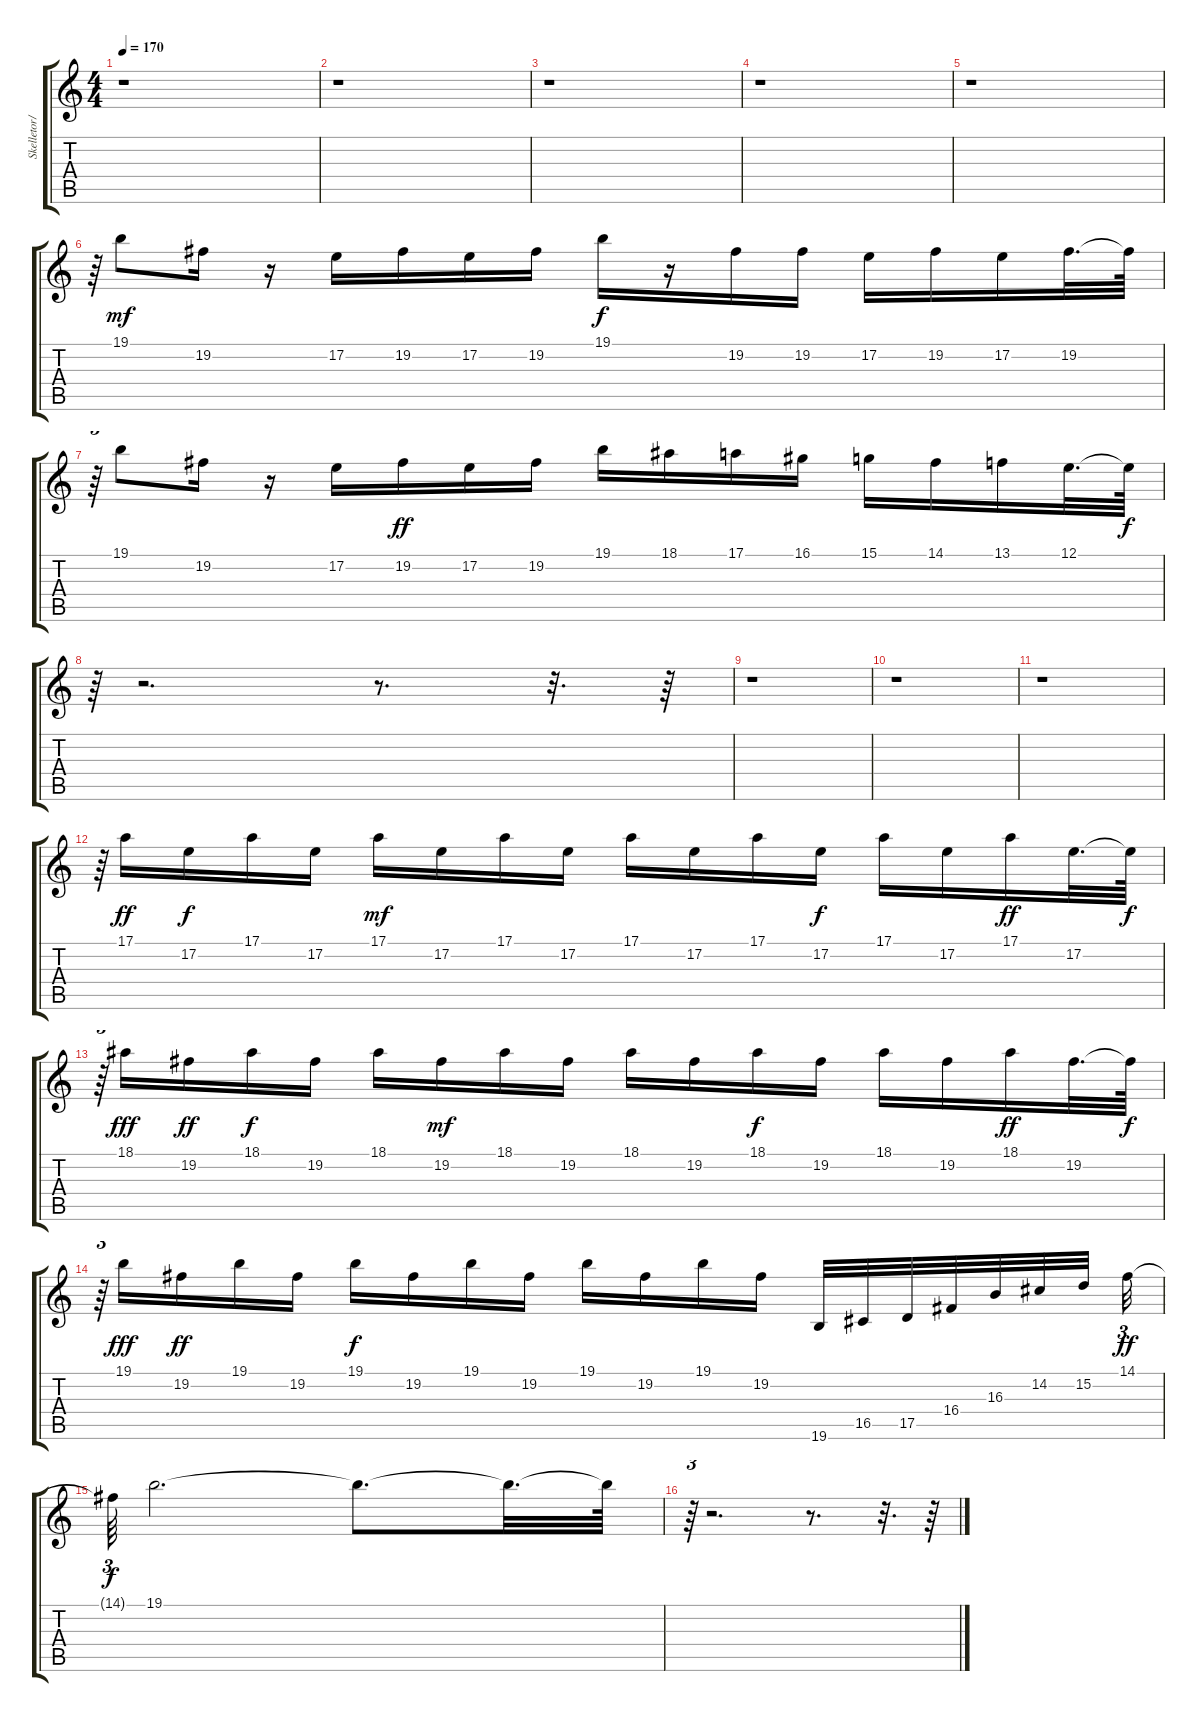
\track ("Skelletor/Odarrnoc" "Skelletor/") {instrument orchestralharp}
\staff {score tabs}
\tuning (E4 B3 G3 D3 A2 E2) {hide}
\ts (4 4)
\tempo 170
\clef g2
\ks c
r.1{dy f} |
r.1 |
r.1 |
r.1 |
r.1 |
r.64{tu (3 2)} 19.1.8{dy mf} 19.2.16 r.16 17.2.16 19.2.16 17.2.16 19.2.16 19.1.16{dy f} r.16 19.2.16 19.2.16 17.2.16 19.2.16 17.2.16 19.2.32{d} 19.2{t}.64 |
r.64{tu (3 2)} 19.1.8 19.2.16 r.16 17.2.16 19.2.16{dy ff} 17.2.16 19.2.16 19.1.16 18.1.16 17.1.16 16.1.16 15.1.16 14.1.16 13.1.16 12.1.32{d} 12.1{t}.64{dy f} |
r.64{tu (3 2)} r.2{d} r.8{d} r.32{d} r.64 |
r.1 |
r.1 |
r.1 |
r.64{tu (3 2)} 17.1.16{dy ff} 17.2.16{dy f} 17.1.16 17.2.16 17.1.16{dy mf} 17.2.16 17.1.16 17.2.16 17.1.16 17.2.16 17.1.16 17.2.16{dy f} 17.1.16 17.2.16 17.1.16{dy ff} 17.2.32{d} 17.2{t}.64{dy f} |
r.64{tu (3 2)} 18.1.16{dy fff} 19.2.16{dy ff} 18.1.16{dy f} 19.2.16 18.1.16 19.2.16{dy mf} 18.1.16 19.2.16 18.1.16 19.2.16 18.1.16{dy f} 19.2.16 18.1.16 19.2.16 18.1.16{dy ff} 19.2.32{d} 19.2{t}.64{dy f} |
r.64{tu (3 2)} 19.1.16{dy fff} 19.2.16{dy ff} 19.1.16 19.2.16 19.1.16{dy f} 19.2.16 19.1.16 19.2.16 19.1.16 19.2.16 19.1.16 19.2.16 19.6.32 16.5.32 17.5.32 16.4.32 16.3.32 14.2.32 15.2.32{beam splitsecondary} 14.1.32{tu (3 2) dy ff} |
14.1{t}.64{tu (3 2) dy f} 19.1.2{d} 19.1{t}.8{d} 19.1{t}.32{d} 19.1{t}.64 |
r.64{tu (3 2)} r.2{d} r.8{d} r.32{d} r.64
